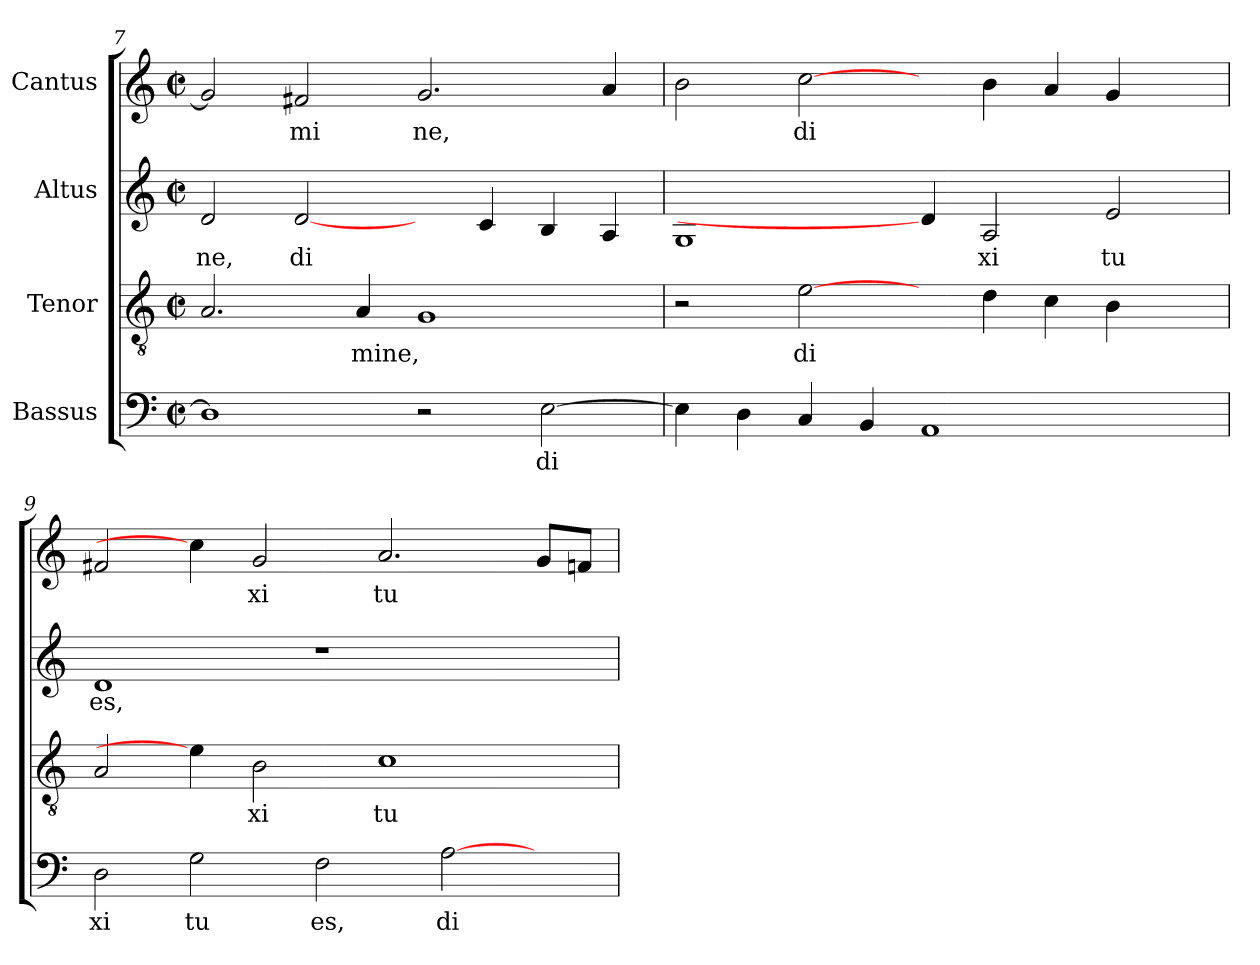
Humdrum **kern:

**kern	**text	**kern	**text	**kern	**text	**kern	**text
*part4	*part4	*part3	*part3	*part2	*part2	*part1	*part1
*staff4	*staff4	*staff3	*staff3	*staff2	*staff2	*staff1	*staff1
*I"Bassus	*	*I"Tenor	*	*I"Altus	*	*I"Cantus	*
*clefF4	*	*clefGv2	*	*clefG2	*	*clefG2	*
*k[]	*	*k[]	*	*k[]	*	*k[]	*
*C:	*	*C:	*	*C:	*	*C:	*
*M2/2	*	*M2/2	*	*M2/2	*	*M2/2	*
*met(c|)	*	*met(c|)	*	*met(c|)	*	*met(c|)	*
=7	=7	=7	=7	=7	=7	=7	=7
!	!LO:LY:b:cj	!	!LO:LY:b:cj	!	!LO:LY:b:cj	!	!LO:LY:b:cj
1D]	.	2.A/	--	2d/	ne,	2g/]	.
!	!	!	!	!	!LO:LY:b:cj	!	!LO:LY:b:cj
.	.	.	.	[2d/	di	2f#/	mi
!	!	!	!LO:LY:b:cj	!	!	!	!
.	.	4A/	-mine,	.	.	.	.
!	!	!	!LO:LY:b:cj	!	!	!	!LO:LY:b:cj
2r	.	1G	.	4ryy	.	2.g/	ne,
!	!	!	!	!	!LO:LY:b:cj	!	!
.	.	.	.	4c/	.	.	.
!	!LO:LY:b:cj	!	!	!	!LO:LY:b:cj	!	!
[>2E\	di	.	.	4B/	.	.	.
!	!	!	!	!	!LO:LY:b:cj	!	!LO:LY:b:cj
.	.	.	.	4A/	.	4a/	.
=8	=8	=8	=8	=8	=8	=8	=8
!	!LO:LY:b:cj	!	!	!	!LO:LY:b:cj	!	!LO:LY:b:cj
4E\]	.	2r	.	1G	.	2b\	.
!	!LO:LY:b:cj	!	!	!	!	!	!
4D\	.	.	.	.	.	.	.
!	!LO:LY:b:cj	!	!LO:LY:b:cj	!	!	!	!LO:LY:b:cj
4C/	.	[2e\	di-	.	.	[2cc\	di
!	!LO:LY:b:cj	!	!	!	!	!	!
4BB/	.	.	.	.	.	.	.
!	!LO:LY:b:cj	!	!	!	!	!	!
1AA	.	4ryy	.	4d/]	.	4ryy	.
!	!	!	!LO:LY:b:cj	!	!LO:LY:b:cj	!	!LO:LY:b:cj
.	.	4d\	--	2A/	xi	4b\	.
!	!	!	!LO:LY:b:cj	!	!	!	!LO:LY:b:cj
.	.	4c\	--	.	.	4a/	.
!	!	!	!LO:LY:b:cj	!	!LO:LY:b:cj	!	!LO:LY:b:cj
.	.	4B\	--	2e/	tu	4g/	.
4ryy	.	4ryy	.	.	.	4ryy	.
=9	=9	=9	=9	=9	=9	=9	=9
!	!LO:LY:b:cj	!	!LO:LY:b:cj	!	!LO:LY:b:cj	!	!LO:LY:b:cj
2D\	xi	2A/	--	1d	es,	2f#X/	.
!	!LO:LY:b:cj	!	!	!	!	!	!
2G\	tu	4e\]	.	.	.	4cc\]	.
!	!	!	!LO:LY:b:cj	!	!	!	!LO:LY:b:cj
.	.	2B\	-xi	.	.	2g/	xi
!	!LO:LY:b:cj	!	!	!	!	!	!
2F\	es,	.	.	1r	.	.	.
!	!	!	!LO:LY:b:cj	!	!	!	!LO:LY:b:cj
.	.	1c	tu	.	.	2.a/	tu
!	!LO:LY:b:cj	!	!	!	!	!	!
[>2A\	di	.	.	.	.	.	.
!	!	!	!	!	!	!	!LO:LY:b:cj
4ryy	.	.	.	4ryy	.	8g/L	.
!	!	!	!	!	!	!	!LO:LY:b:cj
.	.	.	.	.	.	8fn/J	.
=	=	=	=	=	=	=	=
*-	*-	*-	*-	*-	*-	*-	*-
